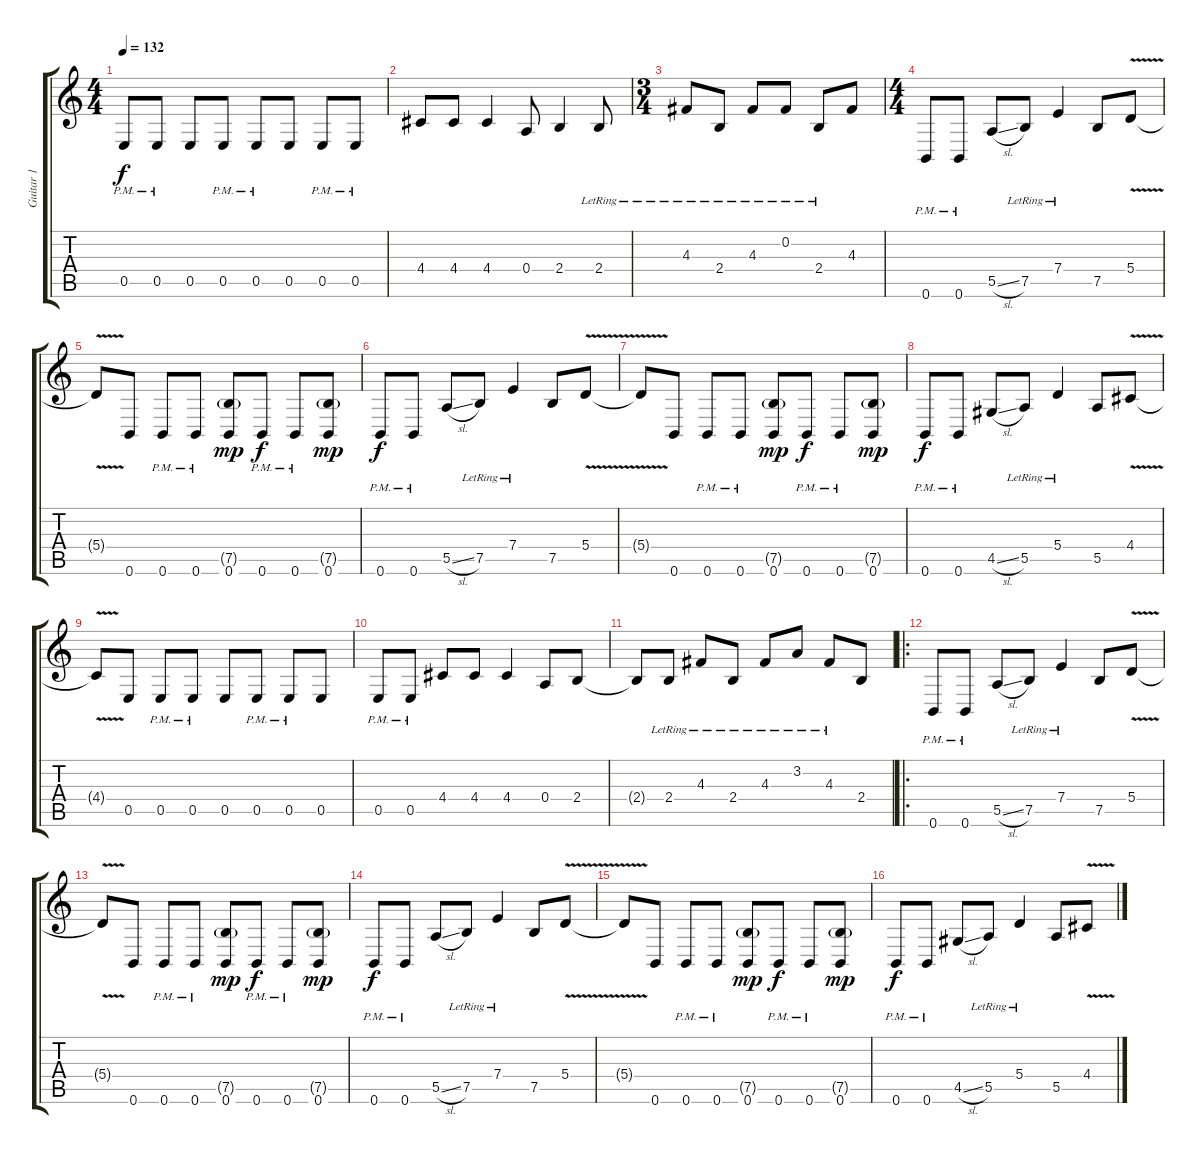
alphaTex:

\track ("Guitar 1" "Guitar 1") {instrument distortionguitar}
\staff {score tabs}
\tuning (B3 Gb3 D3 A2 E2 B1) {hide}
\ts (4 4)
\tempo 132
\clef g2
\ks c
0.5{pm}.8{dy f} 0.5{pm}.8 0.5.8 0.5{pm}.8 0.5{pm}.8 0.5.8 0.5{pm}.8 0.5{pm}.8 |
4.4.8 4.4.8 4.4.4 0.4.8 2.4.4 2.4{lr}.8 |
\ts (3 4)
4.3{lr}.8 2.4{lr}.8 4.3{lr}.8 0.2{lr}.8 2.4{lr}.8 4.3.8 |
\ts (4 4)
0.6{pm}.8 0.6{pm}.8 5.5{sl}.8 7.5{lr}.8 7.4{lr}.4 7.5.8 5.4{v}.8 |
5.4{t}.8 0.6.8 0.6{pm}.8 0.6{pm}.8 (7.5{g} 0.6).8{dy mp} 0.6{pm}.8{dy f} 0.6{pm}.8 (7.5{g} 0.6).8{dy mp} |
0.6{pm}.8{dy f} 0.6{pm}.8 5.5{sl}.8 7.5{lr}.8 7.4{lr}.4 7.5.8 5.4{v}.8 |
5.4{t}.8 0.6.8 0.6{pm}.8 0.6{pm}.8 (7.5{g} 0.6).8{dy mp} 0.6{pm}.8{dy f} 0.6{pm}.8 (7.5{g} 0.6).8{dy mp} |
0.6{pm}.8{dy f} 0.6{pm}.8 4.5{sl}.8 5.5{lr}.8 5.4{lr}.4 5.5.8 4.4{v}.8 |
4.4{t}.8 0.5.8 0.5{pm}.8 0.5{pm}.8 0.5.8 0.5{pm}.8 0.5{pm}.8 0.5.8 |
0.5{pm}.8 0.5{pm}.8 4.4.8 4.4.8 4.4.4 0.4.8 2.4.8 |
2.4{t}.8 2.4{lr}.8 4.3{lr}.8 2.4{lr}.8 4.3{lr}.8 3.2{lr}.8 4.3{lr}.8 2.4.8 |
\ro
0.6{pm}.8 0.6{pm}.8 5.5{sl}.8 7.5{lr}.8 7.4{lr}.4 7.5.8 5.4{v}.8 |
5.4{t}.8 0.6.8 0.6{pm}.8 0.6{pm}.8 (7.5{g} 0.6).8{dy mp} 0.6{pm}.8{dy f} 0.6{pm}.8 (7.5{g} 0.6).8{dy mp} |
0.6{pm}.8{dy f} 0.6{pm}.8 5.5{sl}.8 7.5{lr}.8 7.4{lr}.4 7.5.8 5.4{v}.8 |
5.4{t}.8 0.6.8 0.6{pm}.8 0.6{pm}.8 (7.5{g} 0.6).8{dy mp} 0.6{pm}.8{dy f} 0.6{pm}.8 (7.5{g} 0.6).8{dy mp} |
0.6{pm}.8{dy f} 0.6{pm}.8 4.5{sl}.8 5.5{lr}.8 5.4{lr}.4 5.5.8 4.4{v}.8
